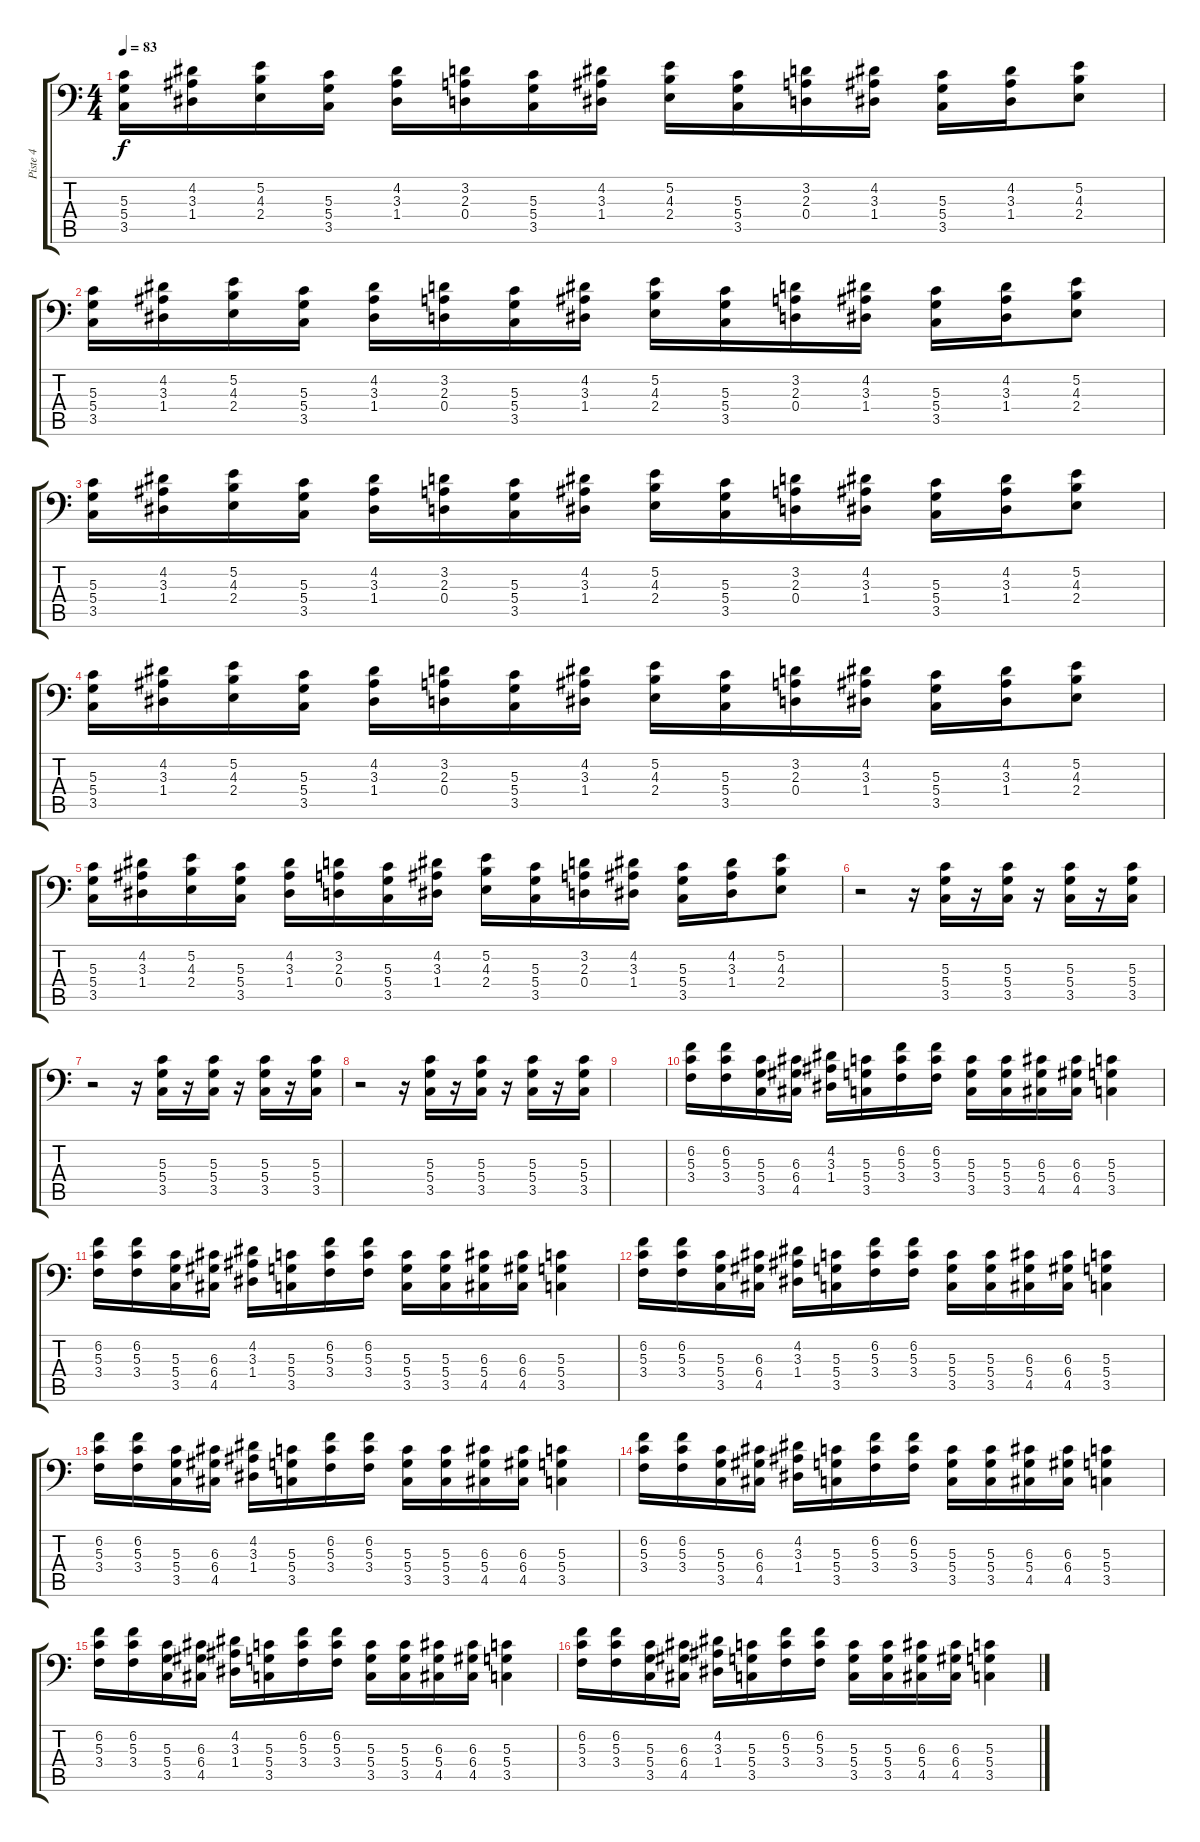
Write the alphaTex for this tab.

\track ("Piste 4" "Piste 4") {instrument distortionguitar}
\staff {score tabs}
\tuning (E3 B2 G2 D2 A1 E1) {hide}
\ts (4 4)
\tempo 83
\clef f4
\ks c
(5.3 5.4 3.5).16{dy f} (4.2 3.3 1.4).16 (5.2 4.3 2.4).16 (5.3 5.4 3.5).16 (4.2 3.3 1.4).16 (3.2 2.3 0.4).16 (5.3 5.4 3.5).16 (4.2 3.3 1.4).16 (5.2 4.3 2.4).16 (5.3 5.4 3.5).16 (3.2 2.3 0.4).16 (4.2 3.3 1.4).16 (5.3 5.4 3.5).16 (4.2 3.3 1.4).16 (5.2 4.3 2.4).8 |
(5.3 5.4 3.5).16 (4.2 3.3 1.4).16 (5.2 4.3 2.4).16 (5.3 5.4 3.5).16 (4.2 3.3 1.4).16 (3.2 2.3 0.4).16 (5.3 5.4 3.5).16 (4.2 3.3 1.4).16 (5.2 4.3 2.4).16 (5.3 5.4 3.5).16 (3.2 2.3 0.4).16 (4.2 3.3 1.4).16 (5.3 5.4 3.5).16 (4.2 3.3 1.4).16 (5.2 4.3 2.4).8 |
(5.3 5.4 3.5).16 (4.2 3.3 1.4).16 (5.2 4.3 2.4).16 (5.3 5.4 3.5).16 (4.2 3.3 1.4).16 (3.2 2.3 0.4).16 (5.3 5.4 3.5).16 (4.2 3.3 1.4).16 (5.2 4.3 2.4).16 (5.3 5.4 3.5).16 (3.2 2.3 0.4).16 (4.2 3.3 1.4).16 (5.3 5.4 3.5).16 (4.2 3.3 1.4).16 (5.2 4.3 2.4).8 |
(5.3 5.4 3.5).16 (4.2 3.3 1.4).16 (5.2 4.3 2.4).16 (5.3 5.4 3.5).16 (4.2 3.3 1.4).16 (3.2 2.3 0.4).16 (5.3 5.4 3.5).16 (4.2 3.3 1.4).16 (5.2 4.3 2.4).16 (5.3 5.4 3.5).16 (3.2 2.3 0.4).16 (4.2 3.3 1.4).16 (5.3 5.4 3.5).16 (4.2 3.3 1.4).16 (5.2 4.3 2.4).8 |
(5.3 5.4 3.5).16 (4.2 3.3 1.4).16 (5.2 4.3 2.4).16 (5.3 5.4 3.5).16 (4.2 3.3 1.4).16 (3.2 2.3 0.4).16 (5.3 5.4 3.5).16 (4.2 3.3 1.4).16 (5.2 4.3 2.4).16 (5.3 5.4 3.5).16 (3.2 2.3 0.4).16 (4.2 3.3 1.4).16 (5.3 5.4 3.5).16 (4.2 3.3 1.4).16 (5.2 4.3 2.4).8 |
r.2 r.16 (5.3 5.4 3.5).16 r.16 (5.3 5.4 3.5).16 r.16 (5.3 5.4 3.5).16 r.16 (5.3 5.4 3.5).16 |
r.2 r.16 (5.3 5.4 3.5).16 r.16 (5.3 5.4 3.5).16 r.16 (5.3 5.4 3.5).16 r.16 (5.3 5.4 3.5).16 |
r.2 r.16 (5.3 5.4 3.5).16 r.16 (5.3 5.4 3.5).16 r.16 (5.3 5.4 3.5).16 r.16 (5.3 5.4 3.5).16 |
|
(6.2 5.3 3.4).16 (6.2 5.3 3.4).16 (5.3 5.4 3.5).16 (6.3 6.4 4.5).16 (4.2 3.3 1.4).16 (5.3 5.4 3.5).16 (6.2 5.3 3.4).16 (6.2 5.3 3.4).16 (5.3 5.4 3.5).16 (5.3 5.4 3.5).16 (6.3 5.4 4.5).16 (6.3 6.4 4.5).16 (5.3 5.4 3.5).4 |
(6.2 5.3 3.4).16 (6.2 5.3 3.4).16 (5.3 5.4 3.5).16 (6.3 6.4 4.5).16 (4.2 3.3 1.4).16 (5.3 5.4 3.5).16 (6.2 5.3 3.4).16 (6.2 5.3 3.4).16 (5.3 5.4 3.5).16 (5.3 5.4 3.5).16 (6.3 5.4 4.5).16 (6.3 6.4 4.5).16 (5.3 5.4 3.5).4 |
(6.2 5.3 3.4).16 (6.2 5.3 3.4).16 (5.3 5.4 3.5).16 (6.3 6.4 4.5).16 (4.2 3.3 1.4).16 (5.3 5.4 3.5).16 (6.2 5.3 3.4).16 (6.2 5.3 3.4).16 (5.3 5.4 3.5).16 (5.3 5.4 3.5).16 (6.3 5.4 4.5).16 (6.3 6.4 4.5).16 (5.3 5.4 3.5).4 |
(6.2 5.3 3.4).16 (6.2 5.3 3.4).16 (5.3 5.4 3.5).16 (6.3 6.4 4.5).16 (4.2 3.3 1.4).16 (5.3 5.4 3.5).16 (6.2 5.3 3.4).16 (6.2 5.3 3.4).16 (5.3 5.4 3.5).16 (5.3 5.4 3.5).16 (6.3 5.4 4.5).16 (6.3 6.4 4.5).16 (5.3 5.4 3.5).4 |
(6.2 5.3 3.4).16 (6.2 5.3 3.4).16 (5.3 5.4 3.5).16 (6.3 6.4 4.5).16 (4.2 3.3 1.4).16 (5.3 5.4 3.5).16 (6.2 5.3 3.4).16 (6.2 5.3 3.4).16 (5.3 5.4 3.5).16 (5.3 5.4 3.5).16 (6.3 5.4 4.5).16 (6.3 6.4 4.5).16 (5.3 5.4 3.5).4 |
(6.2 5.3 3.4).16 (6.2 5.3 3.4).16 (5.3 5.4 3.5).16 (6.3 6.4 4.5).16 (4.2 3.3 1.4).16 (5.3 5.4 3.5).16 (6.2 5.3 3.4).16 (6.2 5.3 3.4).16 (5.3 5.4 3.5).16 (5.3 5.4 3.5).16 (6.3 5.4 4.5).16 (6.3 6.4 4.5).16 (5.3 5.4 3.5).4 |
(6.2 5.3 3.4).16 (6.2 5.3 3.4).16 (5.3 5.4 3.5).16 (6.3 6.4 4.5).16 (4.2 3.3 1.4).16 (5.3 5.4 3.5).16 (6.2 5.3 3.4).16 (6.2 5.3 3.4).16 (5.3 5.4 3.5).16 (5.3 5.4 3.5).16 (6.3 5.4 4.5).16 (6.3 6.4 4.5).16 (5.3 5.4 3.5).4
